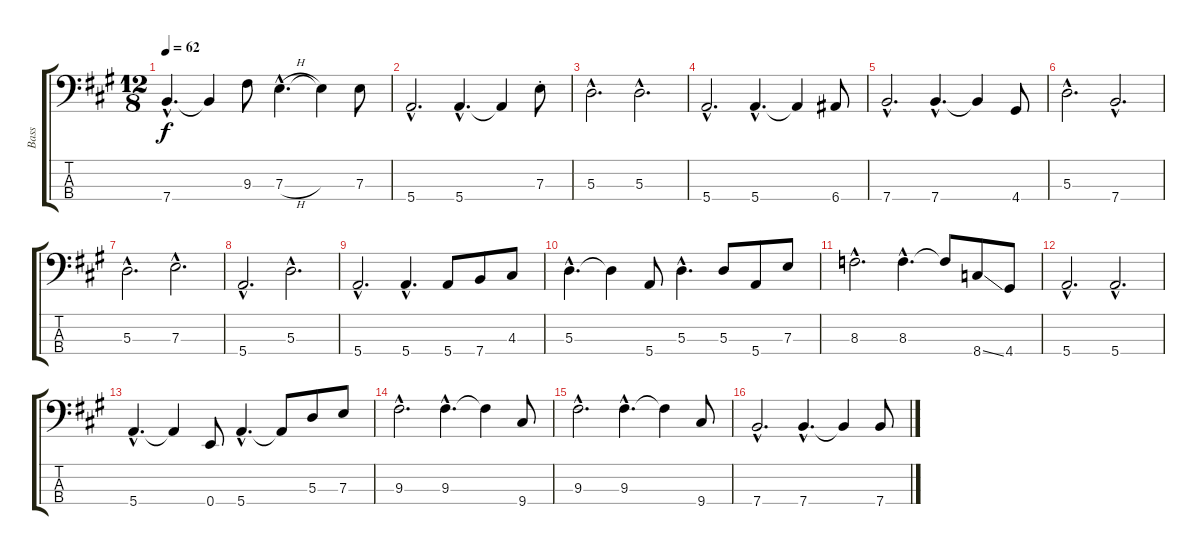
\track ("Bass" "Bass") {instrument electricbassfinger}
\staff {score tabs}
\tuning (G2 D2 A1 E1) {hide}
\ts (12 8)
\tempo 62
\clef f4
\ks a
7.4{hac}.4{d dy f} 7.4{t}.4 9.3.8 7.3{h hac}.4{d} 7.3{t}.4 7.3.8 |
5.4{hac}.2{d} 5.4{hac}.4{d} 5.4{t}.4 7.3{st}.8 |
5.3{hac}.2{d} 5.3{hac}.2{d} |
5.4{hac}.2{d} 5.4{hac}.4{d} 5.4{t}.4 6.4.8 |
7.4{hac}.2{d} 7.4{hac}.4{d} 7.4{t}.4 4.4.8 |
5.3{hac}.2{d} 7.4{hac}.2{d} |
5.3{hac}.2{d} 7.3{hac}.2{d} |
5.4{hac}.2{d} 5.3{hac}.2{d} |
5.4{hac}.2{d} 5.4{hac}.4{d} 5.4.8 7.4.8 4.3.8 |
5.3{hac}.4{d} 5.3{t}.4 5.4.8 5.3{hac}.4{d} 5.3.8 5.4.8 7.3.8 |
8.3{hac}.2{d} 8.3{hac}.4{d} 8.3{t}.8 8.4{ss}.8 4.4.8 |
5.4{hac}.2{d} 5.4{hac}.2{d} |
5.4{hac}.4{d} 5.4{t}.4 0.4.8 5.4{hac}.4{d} 5.4{t}.8 5.3.8 7.3.8 |
9.3{hac}.2{d} 9.3{hac}.4{d} 9.3{t}.4 9.4.8 |
9.3{hac}.2{d} 9.3{hac}.4{d} 9.3{t}.4 9.4.8 |
7.4{hac}.2{d} 7.4{hac}.4{d} 7.4{t}.4 7.4.8
